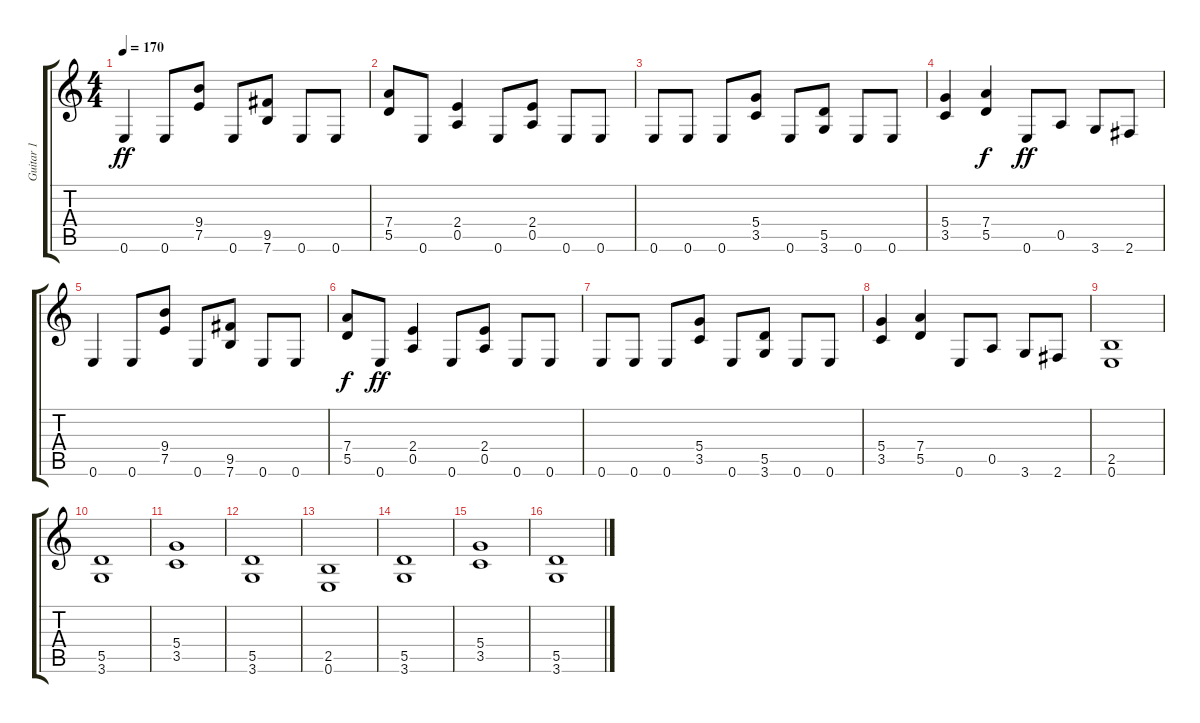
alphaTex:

\track ("Guitar 1" "Guitar 1") {instrument distortionguitar}
\staff {score tabs}
\tuning (E4 B3 G3 D3 A2 E2) {hide}
\ts (4 4)
\tempo 170
\clef g2
\ks c
0.6.4{dy ff} 0.6.8 (9.4 7.5).8 0.6.8 (9.5 7.6).8 0.6.8 0.6.8 |
(7.4 5.5).8 0.6.8 (2.4 0.5).4 0.6.8 (2.4 0.5).8 0.6.8 0.6.8 |
0.6.8 0.6.8 0.6.8 (5.4 3.5).8 0.6.8 (5.5 3.6).8 0.6.8 0.6.8 |
(5.4 3.5).4 (7.4 5.5).4{dy f} 0.6.8{dy ff} 0.5.8 3.6.8 2.6.8 |
0.6.4 0.6.8 (9.4 7.5).8 0.6.8 (9.5 7.6).8 0.6.8 0.6.8 |
(7.4 5.5).8{dy f} 0.6.8{dy ff} (2.4 0.5).4 0.6.8 (2.4 0.5).8 0.6.8 0.6.8 |
0.6.8 0.6.8 0.6.8 (5.4 3.5).8 0.6.8 (5.5 3.6).8 0.6.8 0.6.8 |
(5.4 3.5).4 (7.4 5.5).4 0.6.8 0.5.8 3.6.8 2.6.8 |
(2.5 0.6).1 |
(5.5 3.6).1 |
(5.4 3.5).1 |
(5.5 3.6).1 |
(2.5 0.6).1 |
(5.5 3.6).1 |
(5.4 3.5).1 |
(5.5 3.6).1
